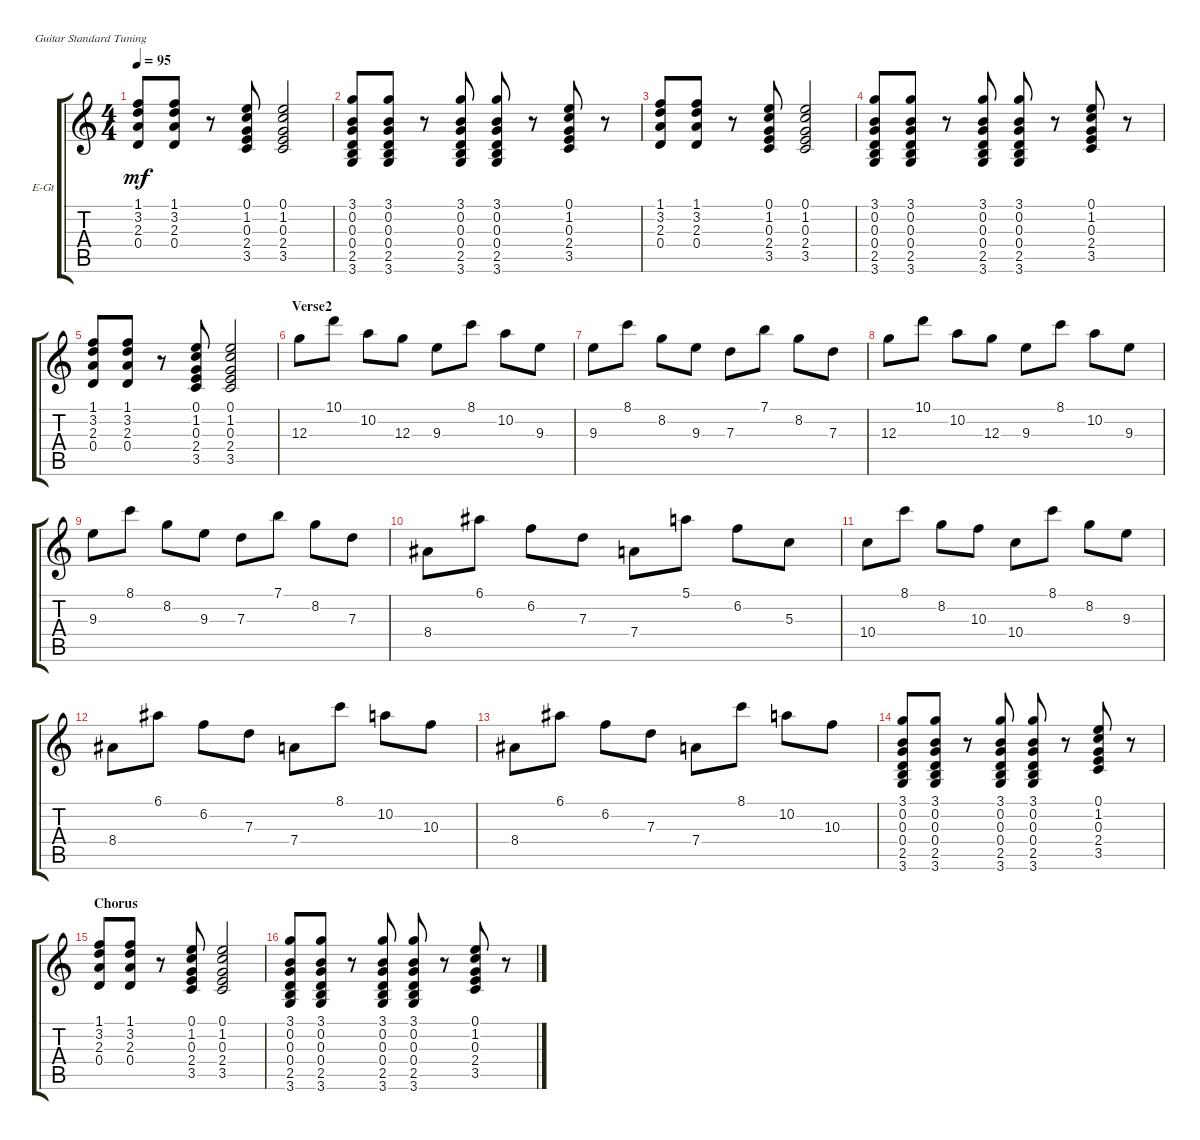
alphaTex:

\defaultSystemsLayout 4
\bracketExtendMode groupsimilarinstruments
\firstSystemTrackNameOrientation horizontal
\otherSystemsTrackNameOrientation horizontal
\track ("Electric Guitar" "E-Gt") {instrument distortionguitar}
\staff {score tabs}
\tuning (E4 B3 G3 D3 A2 E2)
\ts (4 4)
\tempo 95
\clef g2
\scale
0.333333
\ks c
(0.4 2.3 3.2 1.1).8{dy mf} (0.4 2.3 3.2 1.1).8 r.8 (3.5 2.4 0.3 1.2 0.1).8 (3.5 2.4 0.3 1.2 0.1).2 |
\scale
0.333333 (3.6 2.5 0.4 0.3 0.2 3.1).8 (3.6 2.5 0.4 0.3 0.2 3.1).8 r.8 (3.6 2.5 0.4 0.3 0.2 3.1).8 (3.6 2.5 0.4 0.3 0.2 3.1).8 r.8 (3.5 2.4 0.3 1.2 0.1).8 r.8 |
\scale
0.333333 (0.4 2.3 3.2 1.1).8 (0.4 2.3 3.2 1.1).8 r.8 (3.5 2.4 0.3 1.2 0.1).8 (3.5 2.4 0.3 1.2 0.1).2 |
\scale
0.333333 (3.6 2.5 0.4 0.3 0.2 3.1).8 (3.6 2.5 0.4 0.3 0.2 3.1).8 r.8 (3.6 2.5 0.4 0.3 0.2 3.1).8 (3.6 2.5 0.4 0.3 0.2 3.1).8 r.8 (3.5 2.4 0.3 1.2 0.1).8 r.8 |
\scale
0.333333 (0.4 2.3 3.2 1.1).8 (0.4 2.3 3.2 1.1).8 r.8 (3.5 2.4 0.3 1.2 0.1).8 (3.5 2.4 0.3 1.2 0.1).2 |
\section ("" "Verse2")
\scale
0.333333 12.3.8 10.1.8 10.2.8 12.3.8 9.3.8 8.1.8 10.2.8 9.3.8 |
\scale
0.333333 9.3.8 8.1.8 8.2.8 9.3.8 7.3.8 7.1.8 8.2.8 7.3.8 |
\scale
0.333333 12.3.8 10.1.8 10.2.8 12.3.8 9.3.8 8.1.8 10.2.8 9.3.8 |
\scale
0.333333 9.3.8 8.1.8 8.2.8 9.3.8 7.3.8 7.1.8 8.2.8 7.3.8 |
\scale
0.333333 8.4.8 6.1.8 6.2.8 7.3.8 7.4.8 5.1.8 6.2.8 5.3.8 |
\scale
0.333333 10.4.8 8.1.8 8.2.8 10.3.8 10.4.8 8.1.8 8.2.8 9.3.8 |
\scale
0.333333 8.4.8 6.1.8 6.2.8 7.3.8 7.4.8 8.1.8 10.2.8 10.3.8 |
\scale
0.333333 8.4.8 6.1.8 6.2.8 7.3.8 7.4.8 8.1.8 10.2.8 10.3.8 |
\scale
0.333333 (3.6 2.5 0.4 0.3 0.2 3.1).8 (3.6 2.5 0.4 0.3 0.2 3.1).8 r.8 (3.6 2.5 0.4 0.3 0.2 3.1).8 (3.6 2.5 0.4 0.3 0.2 3.1).8 r.8 (3.5 2.4 0.3 1.2 0.1).8 r.8 |
\section ("" "Chorus")
\scale
0.333333 (0.4 2.3 3.2 1.1).8 (0.4 2.3 3.2 1.1).8 r.8 (3.5 2.4 0.3 1.2 0.1).8 (3.5 2.4 0.3 1.2 0.1).2 |
\scale
0.333333 (3.6 2.5 0.4 0.3 0.2 3.1).8 (3.6 2.5 0.4 0.3 0.2 3.1).8 r.8 (3.6 2.5 0.4 0.3 0.2 3.1).8 (3.6 2.5 0.4 0.3 0.2 3.1).8 r.8 (3.5 2.4 0.3 1.2 0.1).8 r.8
